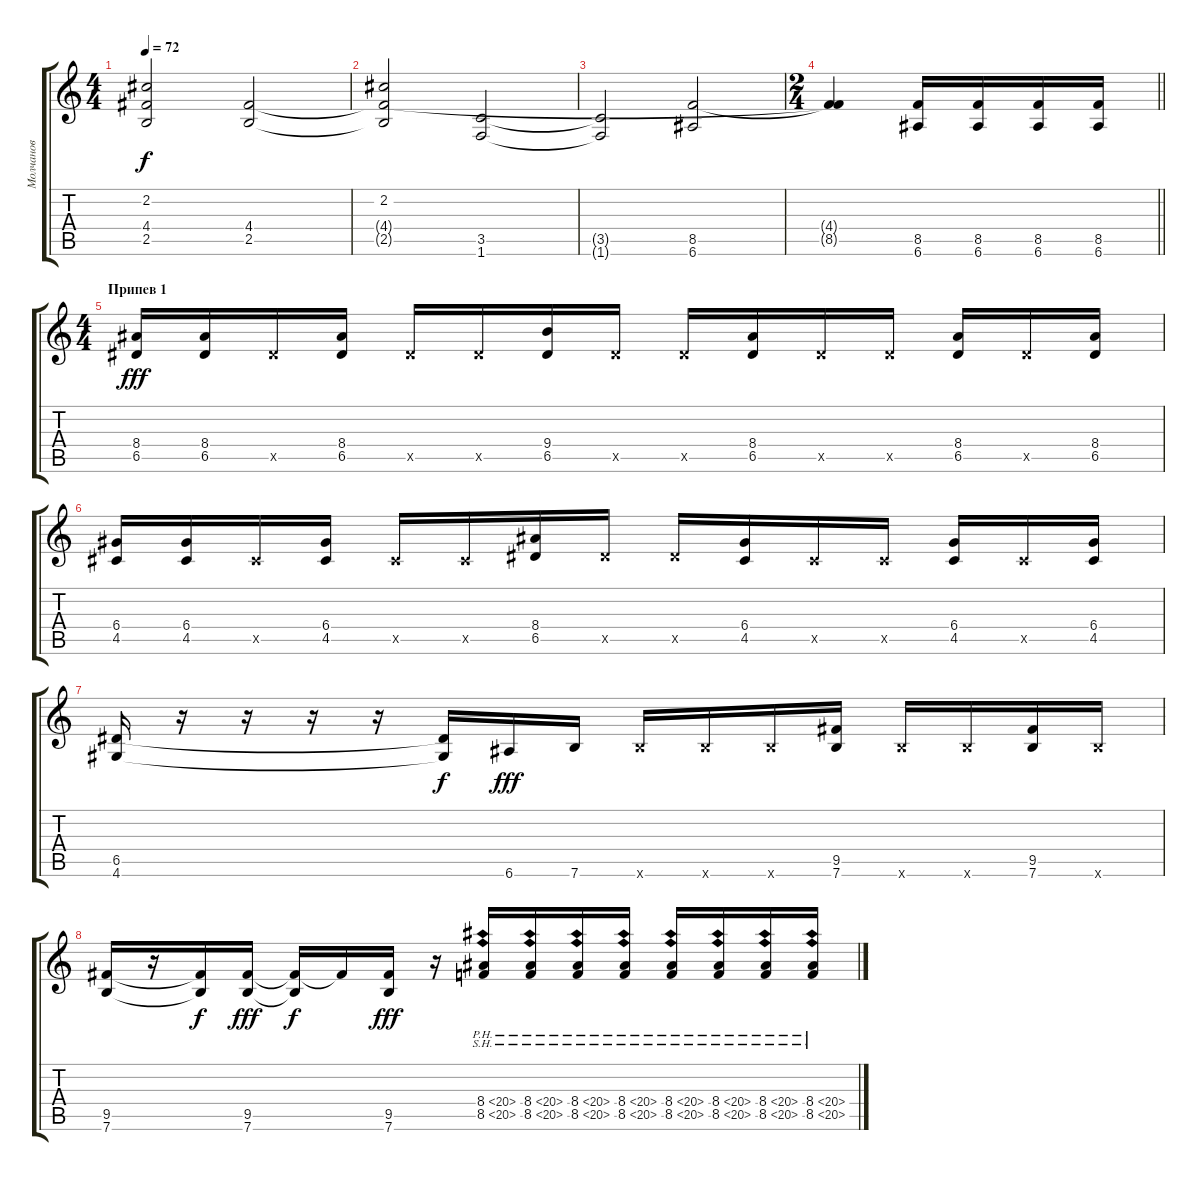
\track ("Молчанов" "Молчанов") {instrument distortionguitar}
\staff {score tabs}
\tuning (E4 B3 G3 D3 A2 E2) {hide}
\ts (4 4)
\tempo 72
\clef g2
\ks c
(2.2 4.4{t} 2.5{t}).2{dy f} (4.4 2.5).2 |
(2.2 4.4{t} 2.5{t}).2 (3.5 1.6).2 |
(3.5{t} 1.6{t}).2 (8.5 6.6).2 |
\ts (2 4)
\barLineRight lightlight
(4.4{t} 8.5{t}).4 (8.5 6.6).16 (8.5 6.6).16 (8.5 6.6).16 (8.5 6.6).16 |
\ts (4 4)
\section ("" "Припев 1")
(8.4 6.5).16{dy fff} (8.4 6.5).16 6.5{x}.16 (8.4 6.5).16 6.5{x}.16 6.5{x}.16 (9.4 6.5).16 6.5{x}.16 6.5{x}.16 (8.4 6.5).16 6.5{x}.16 6.5{x}.16 (8.4 6.5).16 6.5{x}.16 (8.4 6.5).16 |
(6.4 4.5).16 (6.4 4.5).16 4.5{x}.16 (6.4 4.5).16 4.5{x}.16 4.5{x}.16 (8.4 6.5).16 6.5{x}.16 6.5{x}.16 (6.4 4.5).16 4.5{x}.16 4.5{x}.16 (6.4 4.5).16 4.5{x}.16 (6.4 4.5).16 |
(6.5 4.6).16 r.16 r.16 r.16 r.16 (6.5{t} 4.6{t}).16{dy f} 6.6.16{dy fff} 7.6.16 7.6{x}.16 7.6{x}.16 7.6{x}.16 (9.5 7.6).16 7.6{x}.16 7.6{x}.16 (9.5 7.6).16 7.6{x}.16 |
(9.5 7.6).16 r.16 (9.5{t} 7.6{t}).16{dy f} (9.5 7.6).16{dy fff} (9.5{t} 7.6{t}).16{dy f} 9.5{t}.16 (9.5 7.6).16{dy fff} r.16 (8.4{ph 12} 8.5{sh 12}).16 (8.4{ph 12} 8.5{sh 12}).16 (8.4{ph 12} 8.5{sh 12}).16 (8.4{ph 12} 8.5{sh 12}).16 (8.4{ph 12} 8.5{sh 12}).16 (8.4{ph 12} 8.5{sh 12}).16 (8.4{ph 12} 8.5{sh 12}).16 (8.4{ph 12} 8.5{sh 12}).16
